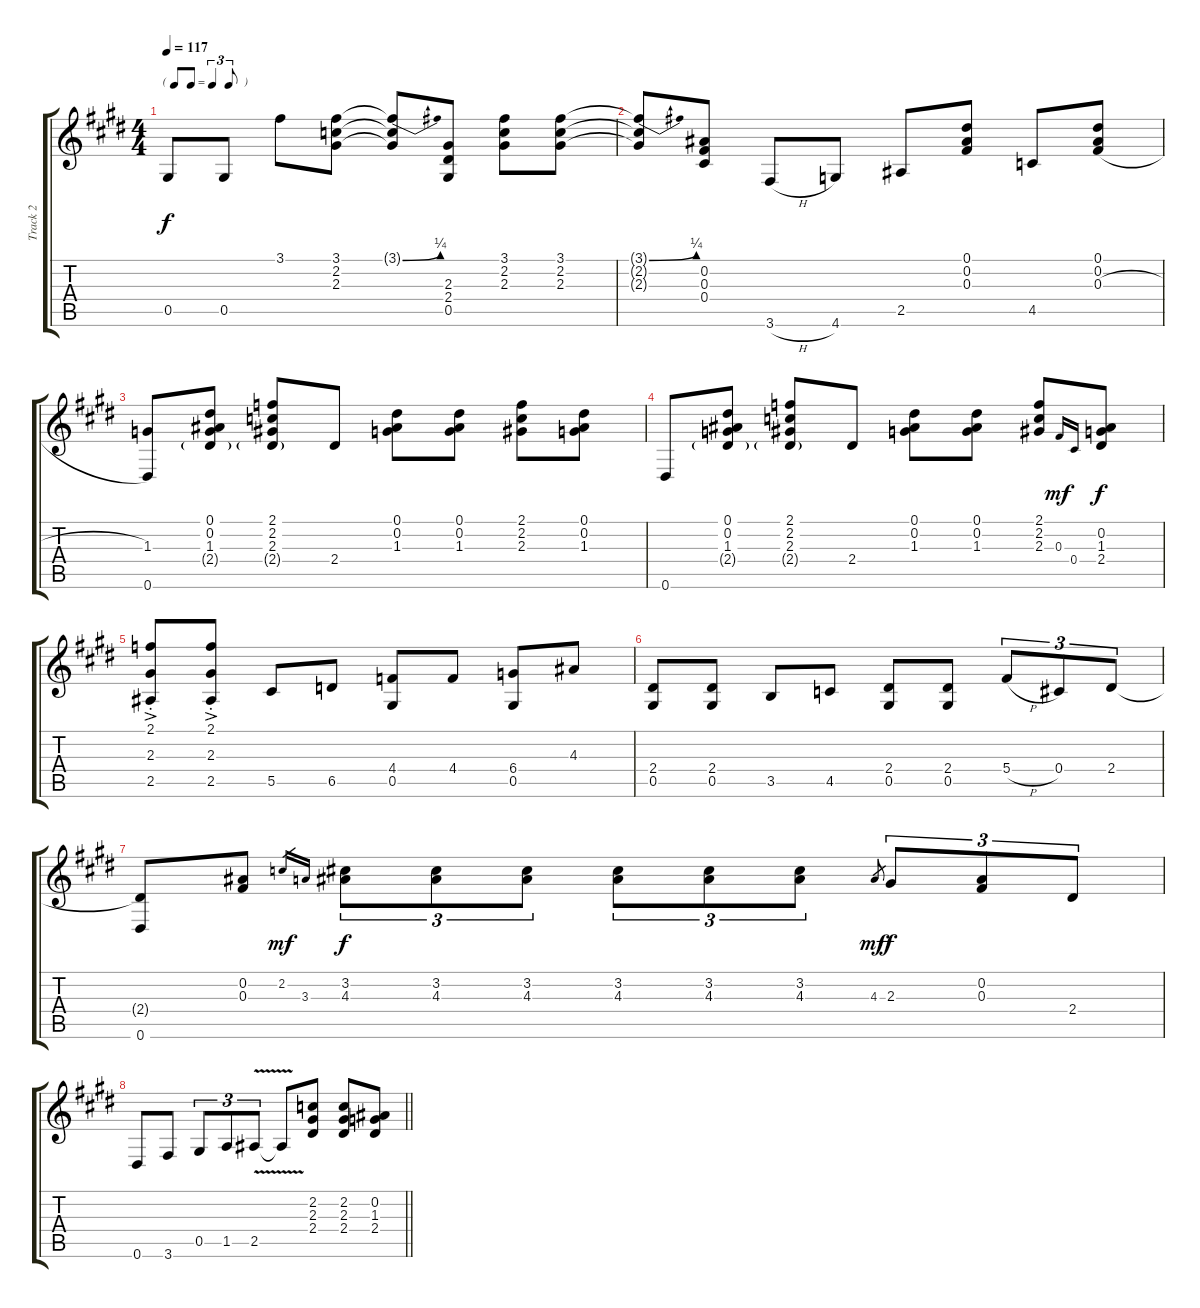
\track ("Track 2" "Track 2") {instrument electricguitarjazz}
\staff {score tabs}
\tuning (Eb4 Bb3 Gb3 Db3 Ab2 Eb2) {hide}
\ts (4 4)
\tf triplet8th
\tempo 117
\clef g2
\ks e
0.5.8{dy f} 0.5.8 3.1.8 (3.1 2.2 2.3).8 (3.1{be (bend 0 0 60 1) t} 2.2{t} 2.3{t}).8 (2.3 2.4 0.5).8 (3.1 2.2 2.3).8 (3.1 2.2 2.3).8 |
(3.1{be (bend 0 0 60 1) t} 2.2{t} 2.3{t}).8 (0.2 0.3 0.4).8 3.6{h}.8 4.6.8 2.5.8 (0.1 0.2 0.3).8 4.5.8 (0.1 0.2 0.3{h}).8 |
(1.3 0.6).8 (0.1 0.2 1.3 2.4{g}).8 (2.1 2.2 2.3 2.4{g}).8 2.4.8 (0.1 0.2 1.3).8 (0.1 0.2 1.3).8 (2.1 2.2 2.3).8 (0.1 0.2 1.3).8 |
0.6.8 (0.1 0.2 1.3 2.4{g}).8 (2.1 2.2 2.3 2.4{g}).8 2.4.8 (0.1 0.2 1.3).8 (0.1 0.2 1.3).8 (2.1 2.2 2.3).8 0.3.16{gr onbeat dy mf} 0.4.16{gr onbeat} (0.2 1.3 2.4).8{dy f} |
(2.1{ac st} 2.3{ac st} 2.5{ac st}).8 (2.1{ac st} 2.3{ac st} 2.5{ac st}).8 5.5.8 6.5.8 (4.4 0.5).8 4.4.8 (6.4 0.5).8 4.3.8 |
(2.4 0.5).8 (2.4 0.5).8 3.5.8 4.5.8 (2.4 0.5).8 (2.4 0.5).8 5.4{h}.8{tu (3 2)} 0.4.8{tu (3 2)} 2.4.8{tu (3 2)} |
(2.4{t} 0.6).8 (0.2 0.3).8 2.2.16{gr dy mf} 3.3.16{gr} (3.2 4.3).8{tu (3 2) dy f} (3.2 4.3).8{tu (3 2)} (3.2 4.3).8{tu (3 2)} (3.2 4.3).8{tu (3 2)} (3.2 4.3).8{tu (3 2)} (3.2 4.3).8{tu (3 2)} 4.3.8{gr dy mf} 2.3.8{tu (3 2) dy f} (0.2 0.3).8{tu (3 2)} 2.4.8{tu (3 2)} |
\barLineRight lightlight
0.6.8 3.6.8 0.5.8{tu (3 2)} 1.5.8{tu (3 2)} 2.5{v}.8{tu (3 2)} 2.5{v t}.8 (2.2 2.3 2.4).8 (2.2 2.3 2.4).8 (0.2 1.3 2.4).8
